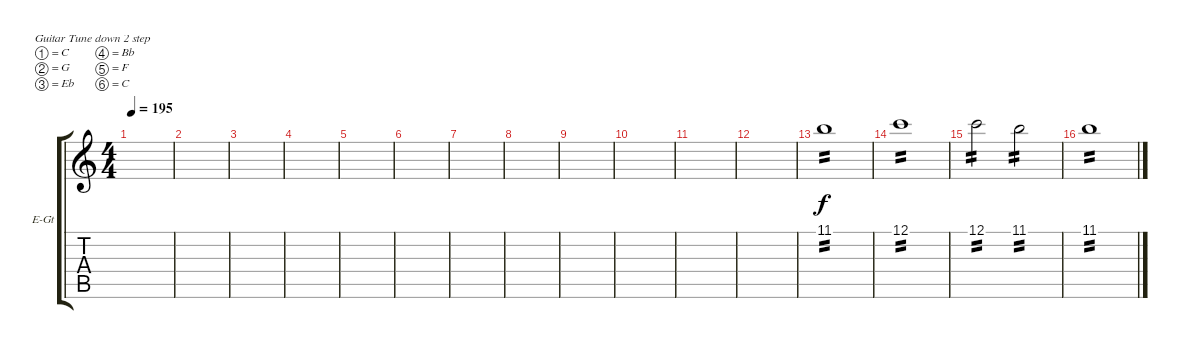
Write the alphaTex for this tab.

\defaultSystemsLayout 4
\bracketExtendMode groupsimilarinstruments
\firstSystemTrackNameOrientation horizontal
\otherSystemsTrackNameOrientation horizontal
\track ("Electric Guitar" "E-Gt") {instrument distortionguitar}
\staff {score tabs}
\tuning (C4 G3 Eb3 Bb2 F2 C2)
\ts (4 4)
\tempo 195
\clef g2
\ks c
|
|
|
|
|
|
|
|
|
|
|
|
11.1.1{tp 2} |
12.1.1{tp 2} |
12.1.2{tp 2} 11.1.2{tp 2} |
11.1.1{tp 2}
